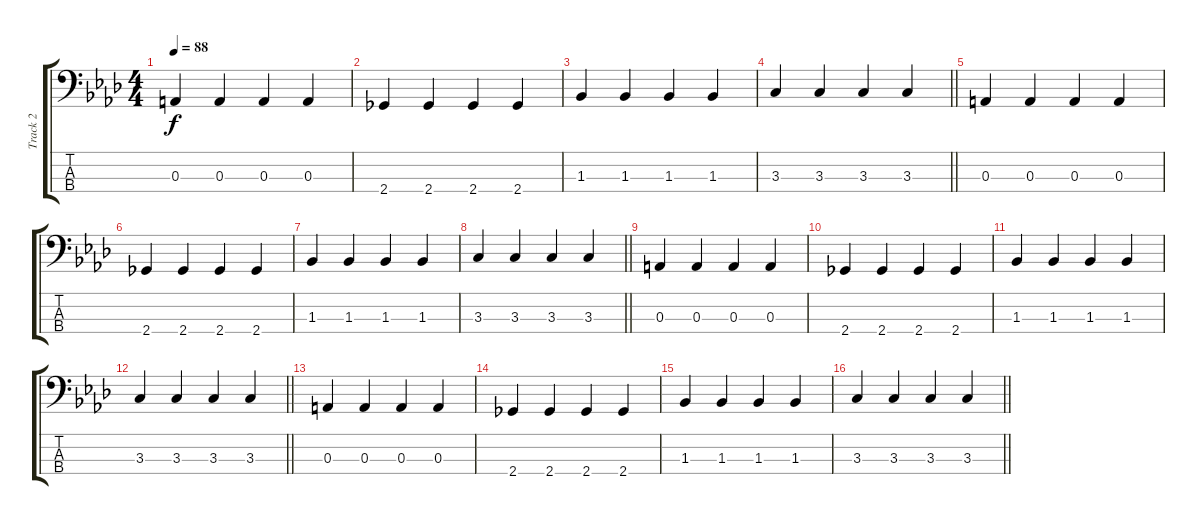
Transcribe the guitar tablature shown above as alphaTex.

\track ("Track 2" "Track 2") {instrument electricbassfinger}
\staff {score tabs}
\tuning (G2 D2 A1 E1) {hide}
\ts (4 4)
\tempo 88
\clef f4
\ks ab
0.3.4{dy f instrument electricbassfinger} 0.3.4 0.3.4 0.3.4 |
2.4.4 2.4.4 2.4.4 2.4.4 |
1.3.4 1.3.4 1.3.4 1.3.4 |
\barLineRight lightlight
3.3.4 3.3.4 3.3.4 3.3.4 |
0.3.4 0.3.4 0.3.4 0.3.4 |
2.4.4 2.4.4 2.4.4 2.4.4 |
1.3.4 1.3.4 1.3.4 1.3.4 |
\barLineRight lightlight
3.3.4 3.3.4 3.3.4 3.3.4 |
0.3.4 0.3.4 0.3.4 0.3.4 |
2.4.4 2.4.4 2.4.4 2.4.4 |
1.3.4 1.3.4 1.3.4 1.3.4 |
\barLineRight lightlight
3.3.4 3.3.4 3.3.4 3.3.4 |
0.3.4 0.3.4 0.3.4 0.3.4 |
2.4.4 2.4.4 2.4.4 2.4.4 |
1.3.4 1.3.4 1.3.4 1.3.4 |
\barLineRight lightlight
3.3.4 3.3.4 3.3.4 3.3.4
